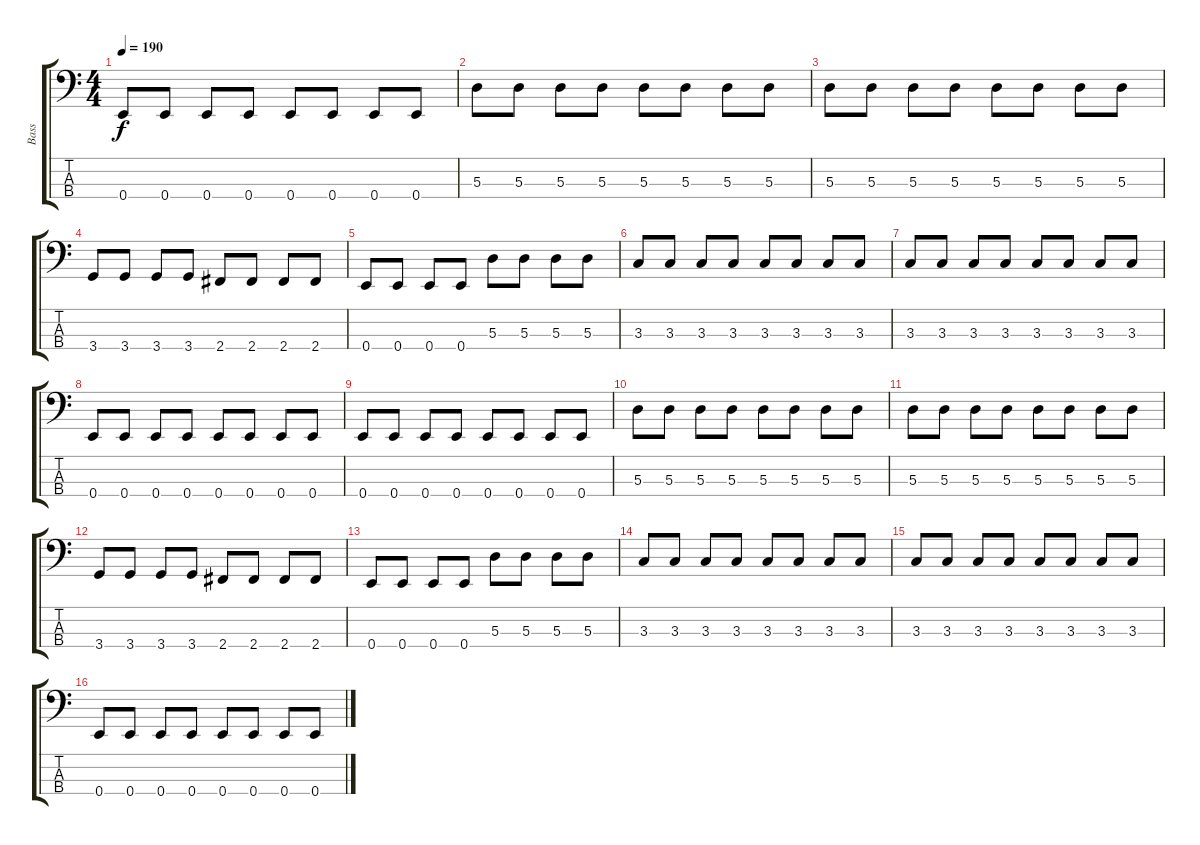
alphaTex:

\track ("Bass" "Bass") {instrument electricbasspick}
\staff {score tabs}
\tuning (G2 D2 A1 E1) {hide}
\ts (4 4)
\tempo 190
\clef f4
\ks c
0.4.8{dy f} 0.4.8 0.4.8 0.4.8 0.4.8 0.4.8 0.4.8 0.4.8 |
5.3.8 5.3.8 5.3.8 5.3.8 5.3.8 5.3.8 5.3.8 5.3.8 |
5.3.8 5.3.8 5.3.8 5.3.8 5.3.8 5.3.8 5.3.8 5.3.8 |
3.4.8 3.4.8 3.4.8 3.4.8 2.4.8 2.4.8 2.4.8 2.4.8 |
0.4.8 0.4.8 0.4.8 0.4.8 5.3.8 5.3.8 5.3.8 5.3.8 |
3.3.8 3.3.8 3.3.8 3.3.8 3.3.8 3.3.8 3.3.8 3.3.8 |
3.3.8 3.3.8 3.3.8 3.3.8 3.3.8 3.3.8 3.3.8 3.3.8 |
0.4.8 0.4.8 0.4.8 0.4.8 0.4.8 0.4.8 0.4.8 0.4.8 |
0.4.8 0.4.8 0.4.8 0.4.8 0.4.8 0.4.8 0.4.8 0.4.8 |
5.3.8 5.3.8 5.3.8 5.3.8 5.3.8 5.3.8 5.3.8 5.3.8 |
5.3.8 5.3.8 5.3.8 5.3.8 5.3.8 5.3.8 5.3.8 5.3.8 |
3.4.8 3.4.8 3.4.8 3.4.8 2.4.8 2.4.8 2.4.8 2.4.8 |
0.4.8 0.4.8 0.4.8 0.4.8 5.3.8 5.3.8 5.3.8 5.3.8 |
3.3.8 3.3.8 3.3.8 3.3.8 3.3.8 3.3.8 3.3.8 3.3.8 |
3.3.8 3.3.8 3.3.8 3.3.8 3.3.8 3.3.8 3.3.8 3.3.8 |
0.4.8 0.4.8 0.4.8 0.4.8 0.4.8 0.4.8 0.4.8 0.4.8
